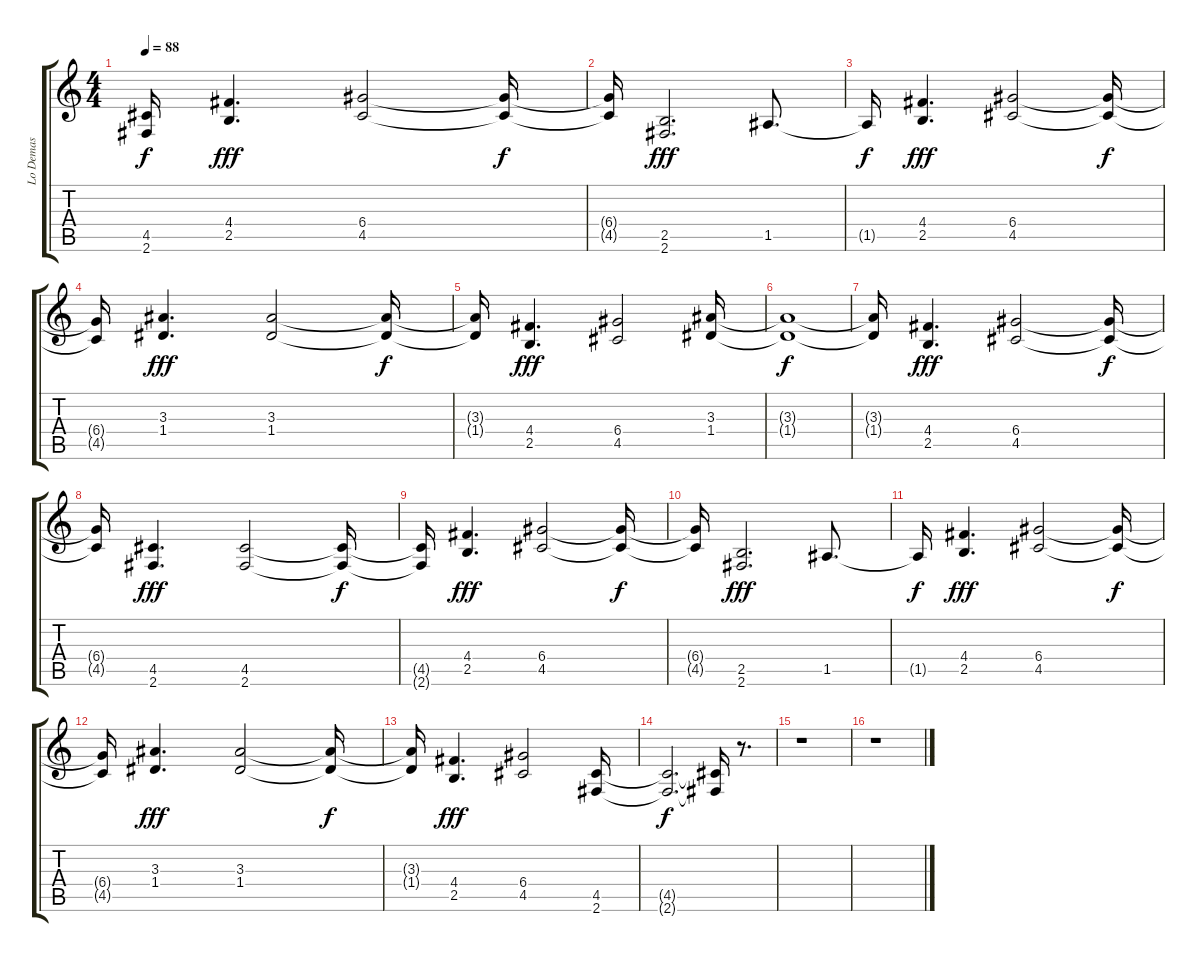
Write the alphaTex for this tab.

\track ("Lo Demas" "Lo Demas") {instrument distortionguitar}
\staff {score tabs}
\tuning (E4 B3 G3 D3 A2 E2) {hide}
\ts (4 4)
\tempo 88
\clef g2
\ks c
(4.5{t} 2.6{t}).16{dy f} (4.4 2.5).4{d dy fff} (6.4 4.5).2 (6.4{t} 4.5{t}).16{dy f} |
(6.4{t} 4.5{t}).16 (2.5 2.6).2{d dy fff} 1.5.8{d} |
1.5{t}.16{dy f} (4.4 2.5).4{d dy fff} (6.4 4.5).2 (6.4{t} 4.5{t}).16{dy f} |
(6.4{t} 4.5{t}).16 (3.3 1.4).4{d dy fff} (3.3 1.4).2 (3.3{t} 1.4{t}).16{dy f} |
(3.3{t} 1.4{t}).16 (4.4 2.5).4{d dy fff} (6.4 4.5).2 (3.3 1.4).16 |
(3.3{t} 1.4{t}).1{dy f} |
(3.3{t} 1.4{t}).16 (4.4 2.5).4{d dy fff} (6.4 4.5).2 (6.4{t} 4.5{t}).16{dy f} |
(6.4{t} 4.5{t}).16 (4.5 2.6).4{d dy fff} (4.5 2.6).2 (4.5{t} 2.6{t}).16{dy f} |
(4.5{t} 2.6{t}).16 (4.4 2.5).4{d dy fff} (6.4 4.5).2 (6.4{t} 4.5{t}).16{dy f} |
(6.4{t} 4.5{t}).16 (2.5 2.6).2{d dy fff} 1.5.8{d} |
1.5{t}.16{dy f} (4.4 2.5).4{d dy fff} (6.4 4.5).2 (6.4{t} 4.5{t}).16{dy f} |
(6.4{t} 4.5{t}).16 (3.3 1.4).4{d dy fff} (3.3 1.4).2 (3.3{t} 1.4{t}).16{dy f} |
(3.3{t} 1.4{t}).16 (4.4 2.5).4{d dy fff} (6.4 4.5).2 (4.5 2.6).16 |
(4.5{t} 2.6{t}).2{d dy f} (4.5{t} 2.6{t}).16 r.8{d} |
r.1 |
r.1
